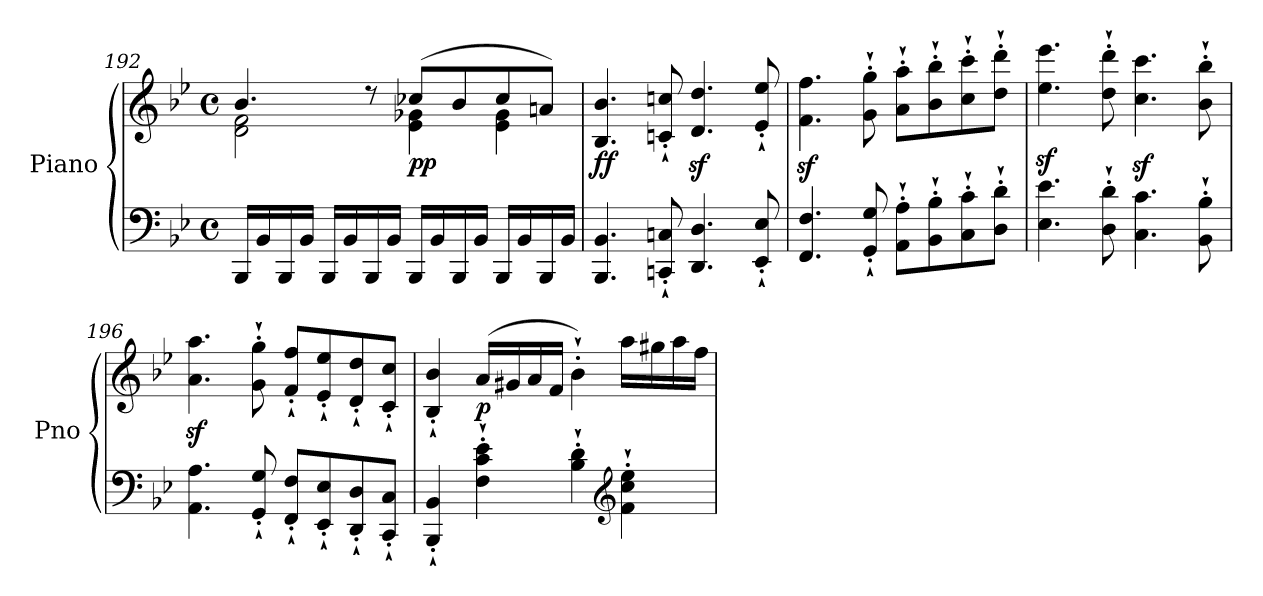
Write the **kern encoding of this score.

**kern	**kern	**dynam
*part1	*part1	*part1
*staff2	*staff1	*staff1/2
*I"Piano	*	*
*I'Pno	*	*
!!LO:PB:g=z
*clefF4	*clefG2	*
*k[b-e-]	*k[b-e-]	*
*M4/4	*M4/4	*
*met(c)	*met(c)	*
=192	=192	=192
*	*^	*
16BBB-/LL	4.b-/	2d\ 2f\	.
16BB-/	.	.	.
16BBB-/	.	.	.
16BB-/JJ	.	.	.
16BBB-/LL	.	.	.
16BB-/	.	.	.
16BBB-/	8r	.	.
16BB-/JJ	.	.	.
!	!	!	!LO:DY:b
16BBB-/LL	(>8cc-X/L	4e-\ 4g-X\	pp
16BB-/	.	.	.
16BBB-/	8b-/	.	.
16BB-/JJ	.	.	.
16BBB-/LL	8cc-/	4e-\ 4g-\	.
16BB-/	.	.	.
16BBB-/	8an/J)	.	.
16BB-/JJ	.	.	.
*	*v	*v	*
=193	=193	=193
!	!	!LO:DY:b
4.BBB-/ 4.BB-/	4.B-/ 4.b-/	ff
8CCn/'` 8Cn/'`	8cn/'` 8ccn/'`	.
4.DD/ 4.D/	4.d/z< 4.dd/z<	.
8EE-/'` 8E-/'`	8e-/'` 8ee-/'`	.
=194	=194	=194
4.FF/ 4.F/	4.f\z< 4.ff\z<	.
8GG/'` 8G/'`	8g\'` 8gg\'`	.
8AA\'` 8A\'`L	8a\'` 8aa\'`L	.
8BB-\'` 8B-\'`	8b-\'` 8bb-\'`	.
8C\'` 8c\'`	8cc\'` 8ccc\'`	.
8D\'` 8d\'`J	8dd\'` 8ddd\'`J	.
=195	=195	=195
4.E-\ 4.e-\	4.ee-\z< 4.eee-\z<	.
8D\'` 8d\'`	8dd\'` 8ddd\'`	.
4.C\ 4.c\	4.cc\z< 4.ccc\z<	.
8BB-\'` 8B-\'`	8b-\'` 8bb-\'`	.
!!LO:LB:g=z
=196	=196	=196
4.AA\ 4.A\	4.a\z< 4.aa\z<	.
8GG/'` 8G/'`	8g\'` 8gg\'`	.
8FF/'` 8F/'`L	8f/'` 8ff/'`L	.
8EE-/'` 8E-/'`	8e-/'` 8ee-/'`	.
8DD/'` 8D/'`	8d/'` 8dd/'`	.
8CC/'` 8C/'`J	8c/'` 8cc/'`J	.
=197	=197	=197
4BBB-/'` 4BB-/'`	4B-/'` 4b-/'`	.
!	!	!LO:DY:b
4F\'` 4c\'` 4e-\'`	(>16a/LL	p
.	16g#X/	.
.	16a/	.
.	16f/JJ	.
4B-\'` 4d\'`	4b-'`\)	.
*clefG2	*	*
4f\'` 4cc\'` 4ee-\'`	16aa\LL	.
.	16gg#X\	.
.	16aa\	.
.	16ff\JJ	.
=	=	=
*-	*-	*-
